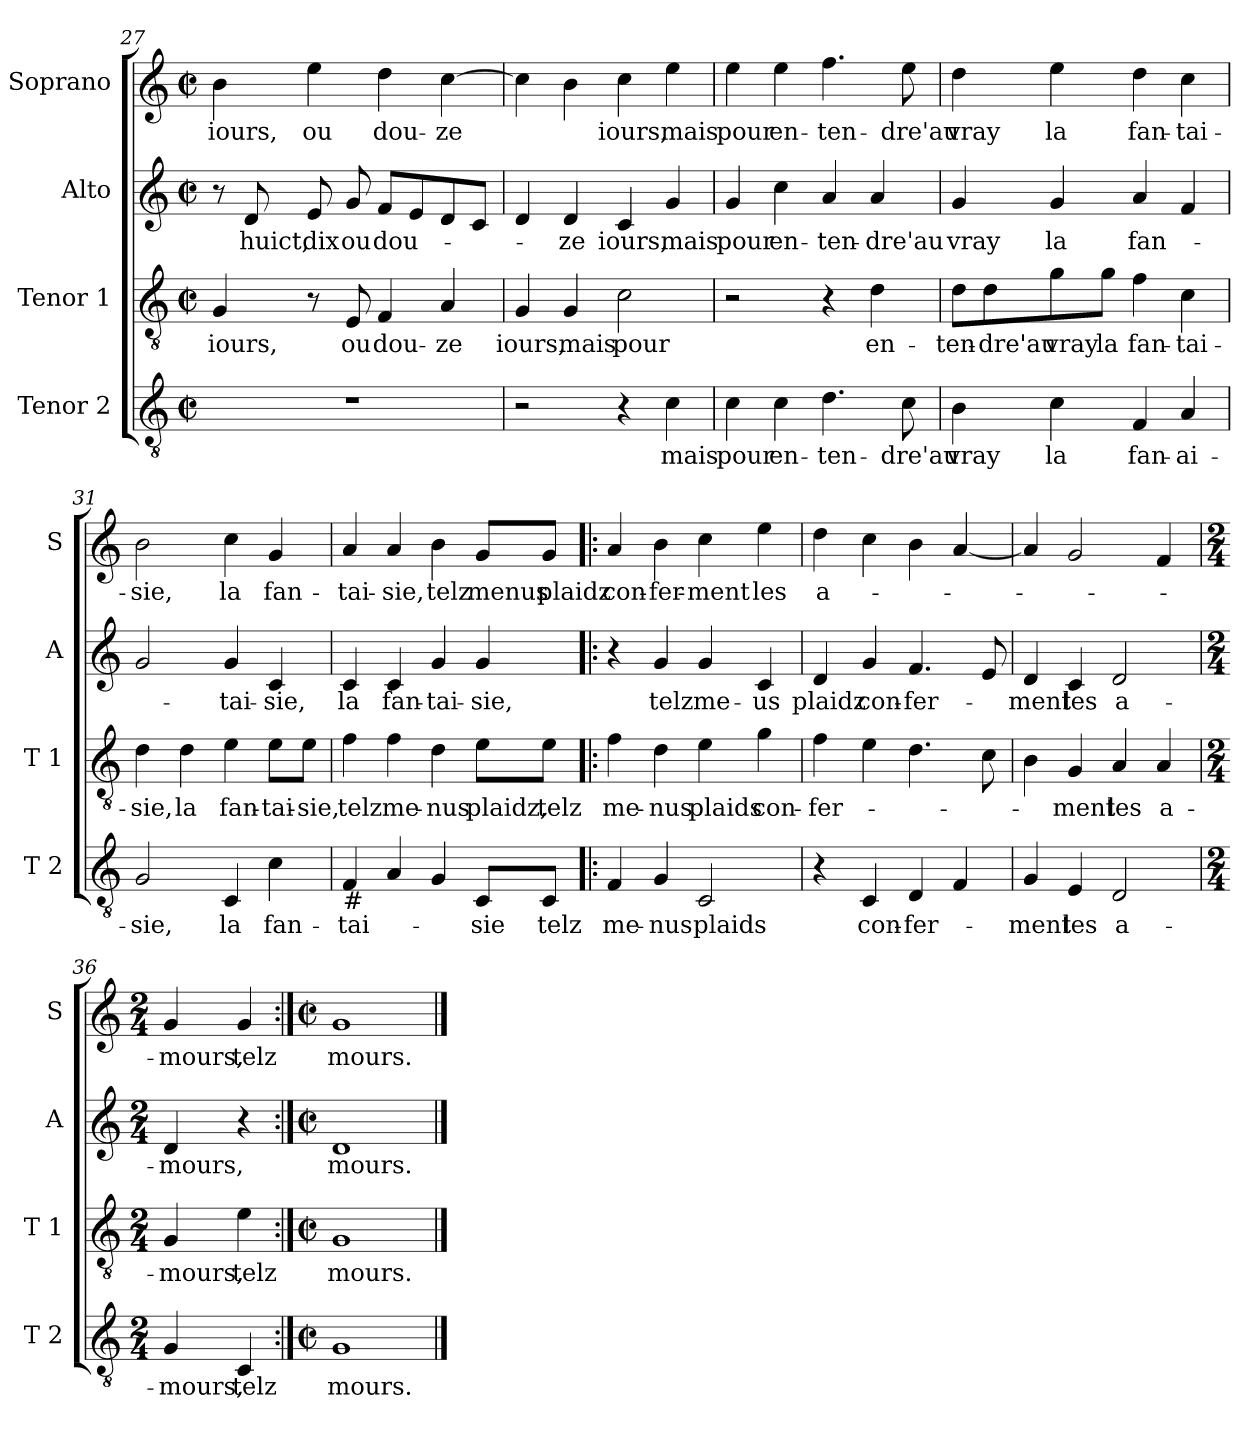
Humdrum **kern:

**kern	**text	**kern	**text	**kern	**text	**kern	**text
*part4	*part4	*part3	*part3	*part2	*part2	*part1	*part1
*staff4	*staff4	*staff3	*staff3	*staff2	*staff2	*staff1	*staff1
*I"Tenor 2	*	*I"Tenor 1	*	*I"Alto	*	*I"Soprano	*
*I'T 2	*	*I'T 1	*	*I'A	*	*I'S	*
*clefGv2	*	*clefGv2	*	*clefG2	*	*clefG2	*
*k[]	*	*k[]	*	*k[]	*	*k[]	*
*C:	*	*C:	*	*C:	*	*C:	*
*M2/2	*	*M2/2	*	*M2/2	*	*M2/2	*
*met(c|)	*	*met(c|)	*	*met(c|)	*	*met(c|)	*
=27	=27	=27	=27	=27	=27	=27	=27
!	!	!	!LO:LY:b	!	!	!	!LO:LY:b
1r	.	4G/	iours,	8r	.	4b\	iours,
!	!	!	!	!	!LO:LY:b	!	!
.	.	.	.	8d/	huict,	.	.
!	!	!	!	!	!LO:LY:b	!	!LO:LY:b
.	.	8r	.	8e/	dix	4ee\	ou
!	!	!	!LO:LY:b	!	!LO:LY:b	!	!
.	.	8E/	ou	8g/	ou	.	.
!	!	!	!LO:LY:b	!	!LO:LY:b	!	!LO:LY:b
.	.	4F/	dou-	8f/L	dou-	4dd\	dou-
.	.	.	.	8e/	.	.	.
!	!	!	!LO:LY:b	!	!	!	!LO:LY:b
.	.	4A/	-ze	8d/	.	[4cc\	-ze
.	.	.	.	8c/J	.	.	.
=28	=28	=28	=28	=28	=28	=28	=28
!	!	!	!LO:LY:b	!	!	!	!
2r	.	4G/	iours,	4d/	.	4cc\]	.
!	!	!	!LO:LY:b	!	!LO:LY:b	!	!
.	.	4G/	mais	4d/	-ze	4b\	.
!	!	!	!LO:LY:b	!	!LO:LY:b	!	!LO:LY:b
4r	.	2c\	pour	4c/	iours,	4cc\	iours,
!	!LO:LY:b	!	!	!	!LO:LY:b	!	!LO:LY:b
4c\	mais	.	.	4g/	mais	4ee\	mais
!!LO:LB:g=z
=29	=29	=29	=29	=29	=29	=29	=29
!	!LO:LY:b	!	!	!	!LO:LY:b	!	!LO:LY:b
4c\	pour	2r	.	4g/	pour	4ee\	pour
!	!LO:LY:b	!	!	!	!LO:LY:b	!	!LO:LY:b
4c\	en-	.	.	4cc\	en-	4ee\	en-
!	!LO:LY:b	!	!	!	!LO:LY:b	!	!LO:LY:b
4.d\	-ten-	4r	.	4a/	-ten-	4.ff\	-ten-
!	!	!	!LO:LY:b	!	!LO:LY:b	!	!
.	.	4d\	en-	4a/	-dre'au	.	.
!	!LO:LY:b	!	!	!	!	!	!LO:LY:b
8c\	-dre'au	.	.	.	.	8ee\	-dre'au
=30	=30	=30	=30	=30	=30	=30	=30
!	!LO:LY:b	!	!LO:LY:b	!	!LO:LY:b	!	!LO:LY:b
4B\	vray	8d\L	-ten-	4g/	vray	4dd\	vray
!	!	!	!LO:LY:b	!	!	!	!
.	.	8d\	-dre'au	.	.	.	.
!	!LO:LY:b	!	!LO:LY:b	!	!LO:LY:b	!	!LO:LY:b
4c\	la	8g\	vray	4g/	la	4ee\	la
!	!	!	!LO:LY:b	!	!	!	!
.	.	8g\J	la	.	.	.	.
!	!LO:LY:b	!	!LO:LY:b	!	!LO:LY:b	!	!LO:LY:b
4F/	fan-	4f\	fan-	4a/	fan-	4dd\	fan-
!	!LO:LY:b	!	!LO:LY:b	!	!	!	!LO:LY:b
4A/	-ai-	4c\	-tai-	4f/	.	4cc\	-tai-
=31	=31	=31	=31	=31	=31	=31	=31
!	!LO:LY:b	!	!LO:LY:b	!	!	!	!LO:LY:b
2G/	-sie,	4d\	-sie,	2g/	.	2b\	-sie,
!	!	!	!LO:LY:b	!	!	!	!
.	.	4d\	la	.	.	.	.
!	!LO:LY:b	!	!LO:LY:b	!	!LO:LY:b	!	!LO:LY:b
4C/	la	4e\	fan-	4g/	-tai-	4cc\	la
!	!LO:LY:b	!	!LO:LY:b	!	!LO:LY:b	!	!LO:LY:b
4c\	fan-	8e\L	-tai-	4c/	-sie,	4g/	fan-
!	!	!	!LO:LY:b	!	!	!	!
.	.	8e\J	-sie,	.	.	.	.
=32	=32	=32	=32	=32	=32	=32	=32
!LO:TX:b:t=#	!	!	!	!	!	!	!
!	!LO:LY:b	!	!LO:LY:b	!	!LO:LY:b	!	!LO:LY:b
4F/	-tai-	4f\	telz	4c/	la	4a/	-tai-
!	!	!	!LO:LY:b	!	!LO:LY:b	!	!LO:LY:b
4A/	.	4f\	me-	4c/	fan-	4a/	-sie,
!	!	!	!LO:LY:b	!	!LO:LY:b	!	!LO:LY:b
4G/	.	4d\	-nus	4g/	-tai-	4b\	telz
!	!LO:LY:b	!	!LO:LY:b	!	!LO:LY:b	!	!LO:LY:b
8C/L	-sie	8e\L	plaidz,	4g/	-sie,	8g/L	menus
!	!LO:LY:b	!	!LO:LY:b	!	!	!	!LO:LY:b
8C/J	telz	8e\J	telz	.	.	8g/J	plaidz
!!LO:LB:g=z
=33!|:	=33!|:	=33!|:	=33!|:	=33!|:	=33!|:	=33!|:	=33!|:
!	!LO:LY:b	!	!LO:LY:b	!	!	!	!LO:LY:b
4F/	me-	4f\	me-	4r	.	4a/	con-
!	!LO:LY:b	!	!LO:LY:b	!	!LO:LY:b	!	!LO:LY:b
4G/	-nus	4d\	-nus	4g/	telz	4b\	-fer-
!	!LO:LY:b	!	!LO:LY:b	!	!LO:LY:b	!	!LO:LY:b
2C/	plaids	4e\	plaids	4g/	me-	4cc\	-ment
!	!	!	!LO:LY:b	!	!LO:LY:b	!	!LO:LY:b
.	.	4g\	con-	4c/	-us	4ee\	les
=34	=34	=34	=34	=34	=34	=34	=34
!	!	!	!LO:LY:b	!	!LO:LY:b	!	!LO:LY:b
4r	.	4f\	-fer-	4d/	plaidz	4dd\	a-
!	!LO:LY:b	!	!	!	!LO:LY:b	!	!
4C/	con-	4e\	.	4g/	con-	4cc\	.
!	!LO:LY:b	!	!	!	!LO:LY:b	!	!
4D/	-fer-	4.d\	.	4.f/	-fer-	4b\	.
4F/	.	.	.	.	.	[4a/	.
.	.	8c\	.	8e/	.	.	.
=35	=35	=35	=35	=35	=35	=35	=35
!	!LO:LY:b	!	!	!	!LO:LY:b	!	!
4G/	-ment	4B\	.	4d/	-ment	4a/]	.
!	!LO:LY:b	!	!LO:LY:b	!	!LO:LY:b	!	!
4E/	les	4G/	-ment	4c/	les	2g/	.
!	!LO:LY:b	!	!LO:LY:b	!	!LO:LY:b	!	!
2D/	a-	4A/	les	2d/	a-	.	.
!	!	!	!LO:LY:b	!	!	!	!
.	.	4A/	a-	.	.	4f/	.
=36	=36	=36	=36	=36	=36	=36	=36
*M2/4	*	*M2/4	*	*M2/4	*	*M2/4	*
!	!LO:LY:b	!	!LO:LY:b	!	!LO:LY:b	!	!LO:LY:b
4G/	-mours,	4G/	-mours,	4d/	-mours,	4g/	-mours,
!	!LO:LY:b	!	!LO:LY:b	!	!	!	!LO:LY:b
4C/	telz	4e\	telz	4r	.	4g/	telz
=37:|!	=37:|!	=37:|!	=37:|!	=37:|!	=37:|!	=37:|!	=37:|!
*M2/2	*	*M2/2	*	*M2/2	*	*M2/2	*
*met(c|)	*	*met(c|)	*	*met(c|)	*	*met(c|)	*
!	!LO:LY:b	!	!LO:LY:b	!	!LO:LY:b	!	!LO:LY:b
1G	mours.	1G	mours.	1d	mours.	1g	mours.
==	==	==	==	==	==	==	==
*-	*-	*-	*-	*-	*-	*-	*-
